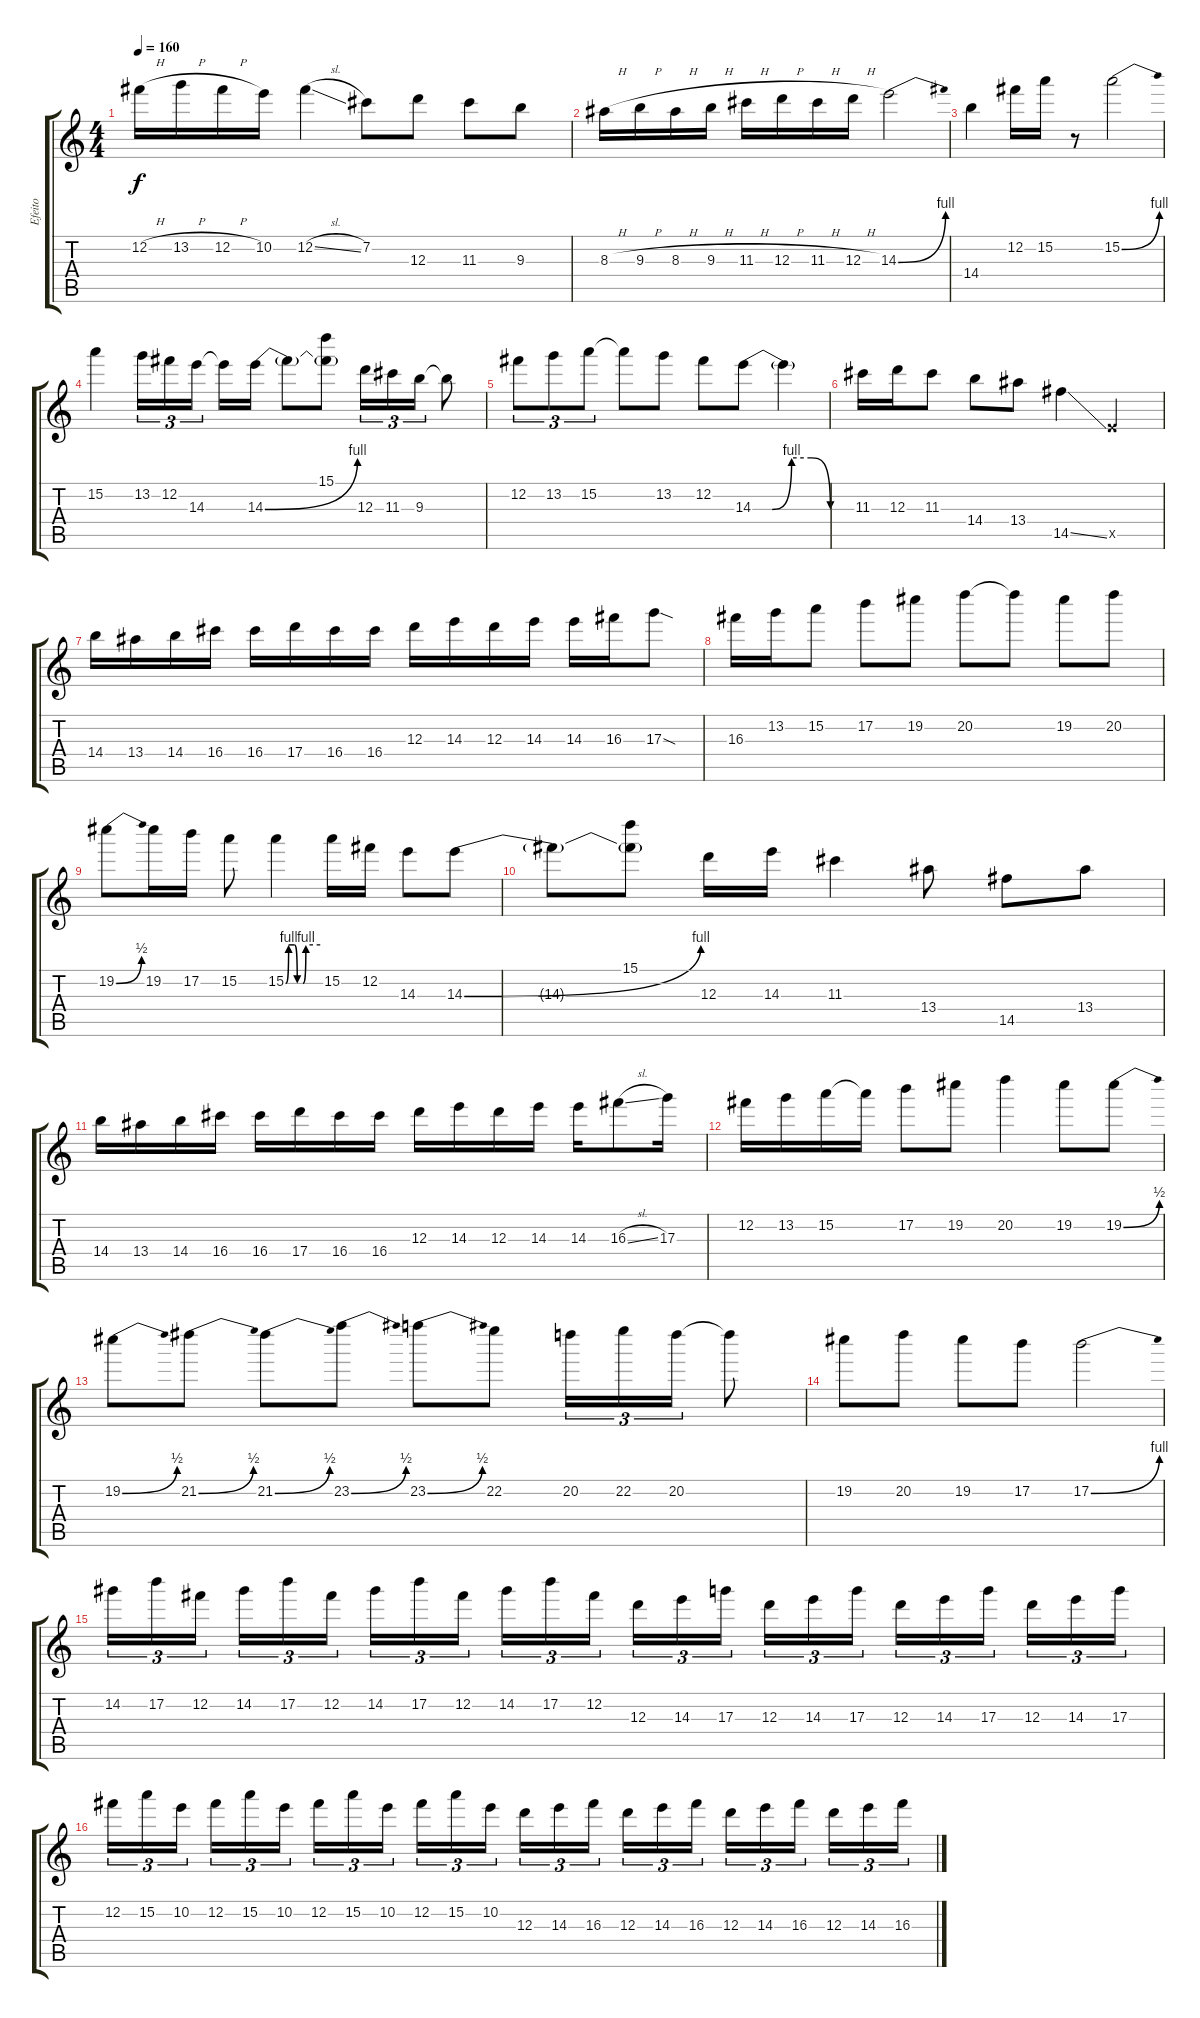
\track ("Efeito" "Efeito") {instrument overdrivenguitar}
\staff {score tabs}
\tuning (B4 Gb4 D4 A3 E3 B2) {hide}
\ts (4 4)
\tempo 160
\clef g2
\ks c
12.2{h}.16{dy f} 13.2{h}.16 12.2{h}.16 10.2.16 12.2{sl}.4 7.2.8 12.3.8 11.3.8 9.3.8 |
8.3{h}.16 9.3{h}.16 8.3{h}.16 9.3{h}.16 11.3{h}.16 12.3{h}.16 11.3{h}.16 12.3{h}.16 14.3{be (bend 0 0 60 4)}.2 |
14.4.4 12.2.16 15.2.16 r.8 15.2{be (bend 0 0 60 4)}.2 |
15.2.4 13.2.16{tu (3 2)} 12.2.16{tu (3 2)} 14.3.16{tu (3 2)} 14.3{t}.16 14.3{be (bend 0 0 60 4)}.16 14.3{t}.8 (15.1 14.3{t}).8 12.3.16{tu (3 2)} 11.3.16{tu (3 2)} 9.3.16{tu (3 2)} 9.3{t}.8 |
12.2.8{tu (3 2)} 13.2.8{tu (3 2)} 15.2.8{tu (3 2)} 15.2{t}.8 13.2.8 12.2.8 14.3{be (custom 0 0 15 0 30 4 45 4 60 0)}.8 14.3{t}.4 |
11.3.16 12.3.16 11.3.8 14.4.8 13.4.8 14.5{ss}.4 0.5{x}.4 |
14.4.16 13.4.16 14.4.16 16.4.16 16.4.16 17.4.16 16.4.16 16.4.16 12.3.16 14.3.16 12.3.16 14.3.16 14.3.16 16.3.16 17.3{sod}.8 |
16.3.16 13.2.16 15.2.8 17.2.8 19.2.8 20.2.8 20.2{t}.8 19.2.8 20.2.8 |
19.2{be (bend 0 0 60 2)}.8 19.2.16 17.2.16 15.2.8 15.2{be (custom 0 0 5 4 15 4 20 0 30 0 35 4 60 4)}.4 15.2.16 12.2.16 14.3.8 14.3{be (bend 0 0 60 4)}.8 |
14.3{t}.8 (15.1 14.3{t}).8 12.3.16 14.3.16 11.3.4 13.4.8 14.5.8 13.4.8 |
14.4.16 13.4.16 14.4.16 16.4.16 16.4.16 17.4.16 16.4.16 16.4.16 12.3.16 14.3.16 12.3.16 14.3.16 14.3.16 16.3{sl}.8 17.3.16 |
12.2.16 13.2.16 15.2.16 15.2{t}.16 17.2.8 19.2.8 20.2.4 19.2.8 19.2{be (bend 0 0 60 2)}.8 |
19.2{be (bend 0 0 60 2)}.8 21.2{be (bend 0 0 60 2)}.8 21.2{be (bend 0 0 60 2)}.8 23.2{be (bend 0 0 60 2)}.8 23.2{be (bend 0 0 60 2)}.8 22.2.8 20.2.16{tu (3 2)} 22.2.16{tu (3 2)} 20.2.16{tu (3 2)} 20.2{t}.8 |
19.2.8 20.2.8 19.2.8 17.2.8 17.2{be (bend 0 0 60 4)}.2 |
14.2.16{tu (3 2)} 17.2.16{tu (3 2)} 12.2.16{tu (3 2)} 14.2.16{tu (3 2)} 17.2.16{tu (3 2)} 12.2.16{tu (3 2)} 14.2.16{tu (3 2)} 17.2.16{tu (3 2)} 12.2.16{tu (3 2)} 14.2.16{tu (3 2)} 17.2.16{tu (3 2)} 12.2.16{tu (3 2)} 12.3.16{tu (3 2)} 14.3.16{tu (3 2)} 17.3.16{tu (3 2)} 12.3.16{tu (3 2)} 14.3.16{tu (3 2)} 17.3.16{tu (3 2)} 12.3.16{tu (3 2)} 14.3.16{tu (3 2)} 17.3.16{tu (3 2)} 12.3.16{tu (3 2)} 14.3.16{tu (3 2)} 17.3.16{tu (3 2)} |
12.2.16{tu (3 2)} 15.2.16{tu (3 2)} 10.2.16{tu (3 2)} 12.2.16{tu (3 2)} 15.2.16{tu (3 2)} 10.2.16{tu (3 2)} 12.2.16{tu (3 2)} 15.2.16{tu (3 2)} 10.2.16{tu (3 2)} 12.2.16{tu (3 2)} 15.2.16{tu (3 2)} 10.2.16{tu (3 2)} 12.3.16{tu (3 2)} 14.3.16{tu (3 2)} 16.3.16{tu (3 2)} 12.3.16{tu (3 2)} 14.3.16{tu (3 2)} 16.3.16{tu (3 2)} 12.3.16{tu (3 2)} 14.3.16{tu (3 2)} 16.3.16{tu (3 2)} 12.3.16{tu (3 2)} 14.3.16{tu (3 2)} 16.3.16{tu (3 2)}
